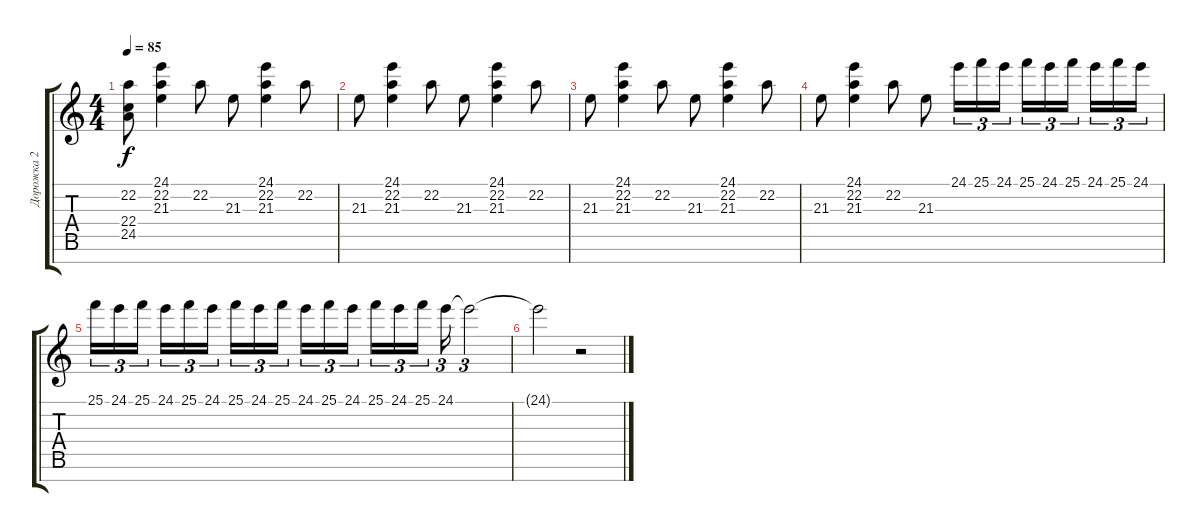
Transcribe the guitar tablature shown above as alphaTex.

\track ("Дорожка 2" "Дорожка 2") {solo instrument acousticgrandpiano}
\staff {score tabs}
\tuning (E4 B3 G3 D3 A2 E2 B1) {hide}
\ts (4 4)
\tempo 85
\clef g2
\ks c
(22.2{t} 22.4{t} 24.5{t}).8{dy f} (24.1 22.2 21.3).4 22.2.8 21.3.8 (24.1 22.2 21.3).4 22.2.8 |
21.3.8 (24.1 22.2 21.3).4 22.2.8 21.3.8 (24.1 22.2 21.3).4 22.2.8 |
21.3.8 (24.1 22.2 21.3).4 22.2.8 21.3.8 (24.1 22.2 21.3).4 22.2.8 |
21.3.8 (24.1 22.2 21.3).4 22.2.8 21.3.8 24.1.16{tu (3 2)} 25.1.16{tu (3 2)} 24.1.16{tu (3 2)} 25.1.16{tu (3 2)} 24.1.16{tu (3 2)} 25.1.16{tu (3 2) beam splitsecondary} 24.1.16{tu (3 2)} 25.1.16{tu (3 2)} 24.1.16{tu (3 2)} |
25.1.16{tu (3 2)} 24.1.16{tu (3 2)} 25.1.16{tu (3 2) beam splitsecondary} 24.1.16{tu (3 2)} 25.1.16{tu (3 2)} 24.1.16{tu (3 2)} 25.1.16{tu (3 2)} 24.1.16{tu (3 2)} 25.1.16{tu (3 2) beam splitsecondary} 24.1.16{tu (3 2)} 25.1.16{tu (3 2)} 24.1.16{tu (3 2)} 25.1.16{tu (3 2)} 24.1.16{tu (3 2)} 25.1.16{tu (3 2) beam splitsecondary} 24.1.16{tu (3 2)} 24.1{t}.2{tu (3 2)} |
24.1{t}.2 r.2
